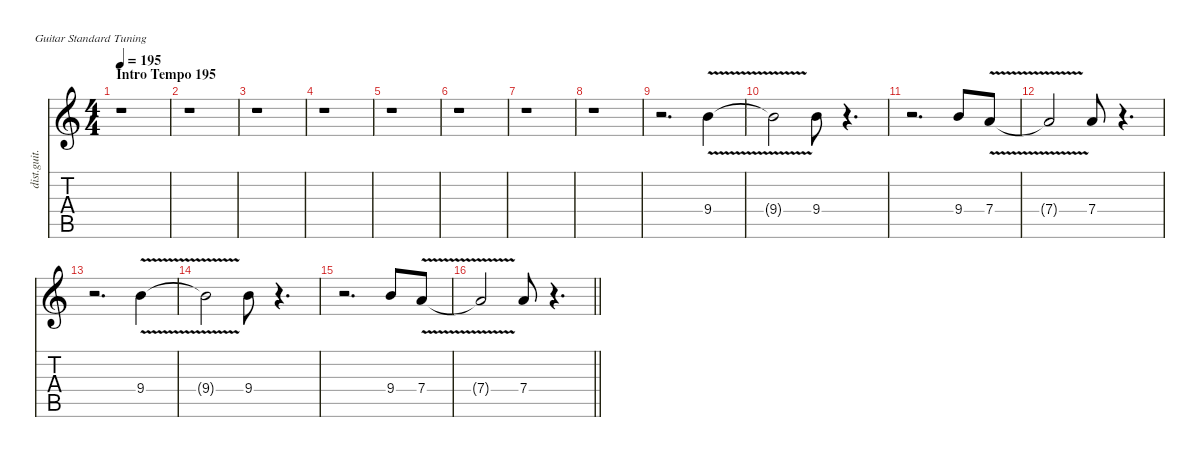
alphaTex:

\defaultSystemsLayout 4
\hideDynamics
\bracketExtendMode nobrackets
\otherSystemsTrackNameOrientation horizontal
\track ("Distortion guitar 3" "dist.guit.") {instrument distortionguitar}
\staff {score tabs}
\tuning (E4 B3 G3 D3 A2 E2)
\ts (4 4)
\beaming (8 2 2 2 2)
\section ("" "Intro Tempo 195")
\tempo 195
\clef g2
\ks c
r.1{dy f instrument distortionguitar beam Down} |
r.1{beam Down} |
r.1{beam Down} |
r.1{beam Down} |
r.1{beam Down} |
r.1{beam Down} |
r.1{beam Down} |
r.1{beam Down} |
r.2{d beam Down} 9.4{v}.4{beam Down} |
9.4{v t}.2{beam Down} 9.4.8{beam Down} r.4{d beam Down} |
r.2{d beam Down} 9.4.8{beam Up} 7.4{v}.8{beam Up} |
7.4{v t}.2{beam Up} 7.4.8{beam Up} r.4{d beam Up} |
r.2{d beam Down} 9.4{v}.4{beam Down} |
9.4{v t}.2{beam Down} 9.4.8{beam Down} r.4{d beam Down} |
r.2{d beam Down} 9.4.8{beam Up} 7.4{v}.8{beam Up} |
\barLineRight lightlight
7.4{v t}.2{beam Up} 7.4.8{beam Up} r.4{d beam Up}
